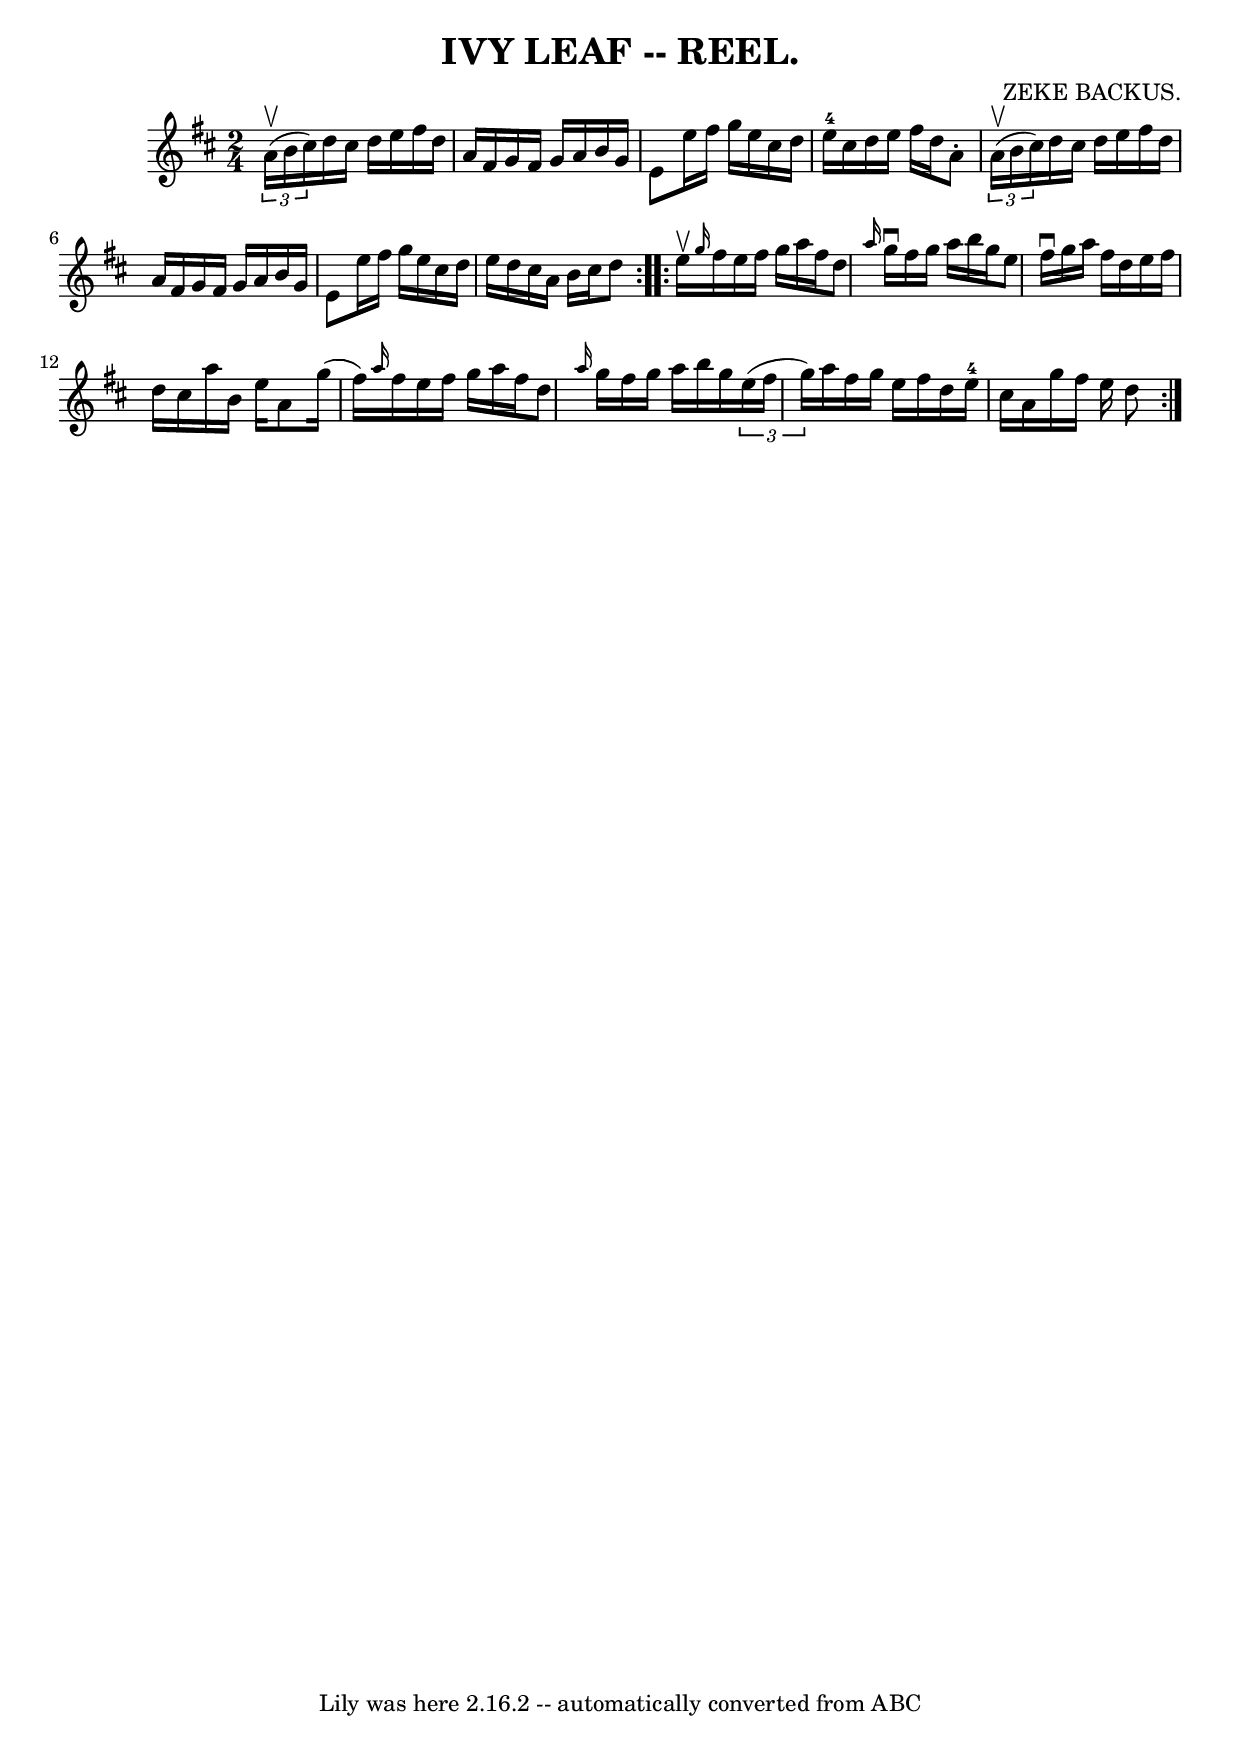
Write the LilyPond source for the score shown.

\version "2.16.2"
\include "Mammoth.ily"
\header {
  %% book = "Coles"
  composer = "ZEKE BACKUS."
  crossRefNumber = "5"
  footnotes = ""
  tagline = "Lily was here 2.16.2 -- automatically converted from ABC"
  title = "IVY LEAF -- REEL."

}
voicedefault =  {



  \repeat volta 2 {

    \time 2/4 
    \key d \major
   \times 2/3 { a'16 (^\upbow b'16 cis''16) 
			       } 
    |
    d''16 cis''16 d''16 e''16 fis''16 d''16 a'16    
    fis'16  |
    g'16 fis'16 g'16 a'16 b'16 g'16 e'8  
    |
    e''16 fis''16 g''16 e''16 cis''16 d''16 e''16-4 
    cis''16  |
    d''16 e''16 fis''16 d''16 a'8 -.   
    \times 2/3 { a'16 (^\upbow b'16 cis''16) 
	       } |
    d''16    
    cis''16 d''16 e''16 fis''16 d''16 a'16 fis'16  |
    
    g'16 fis'16 g'16 a'16 b'16 g'16 e'8  |
    e''16    
    fis''16 g''16 e''16 cis''16 d''16 e''16 d''16  |
    
    cis''16 a'16 b'16 cis''16 d''8  
  }     
  \repeat volta 2 {
    e''16 
    ^\upbow |
    \grace { g''16  
	   } fis''16 e''16 fis''16 g''16    
    a''16 fis''16 d''8  |
    \grace { a''16  
	   } g''16^\downbow   
    fis''16 g''16 a''16 b''16 g''16 e''8  |
    fis''16 
    ^\downbow g''16 a''16 fis''16 d''16 e''16 fis''16 d''16  
    |
    cis''16 a''16 b'16 e''16 a'8 g''16 (fis''16) 
    |
    \grace { a''16  
	   } fis''16 e''16 fis''16 g''16    
    a''16 fis''16 d''8  |
    \grace { a''16  
	   } g''16 fis''16    
    g''16 a''16 b''16 g''16    \times 2/3 { e''16 (fis''16 g''16  
					    -) 
					  } |
    a''16 fis''16 g''16 e''16 fis''16 d''16 e''16 
    -4 cis''16  |
    a'16 g''16 fis''16 e''16 d''8  
  }   

}

\score{
  <<

    \context Staff="default"
    {
      \voicedefault 
      
    }

  >>
  \layout {
    
  }
  \midi {
  }

}
